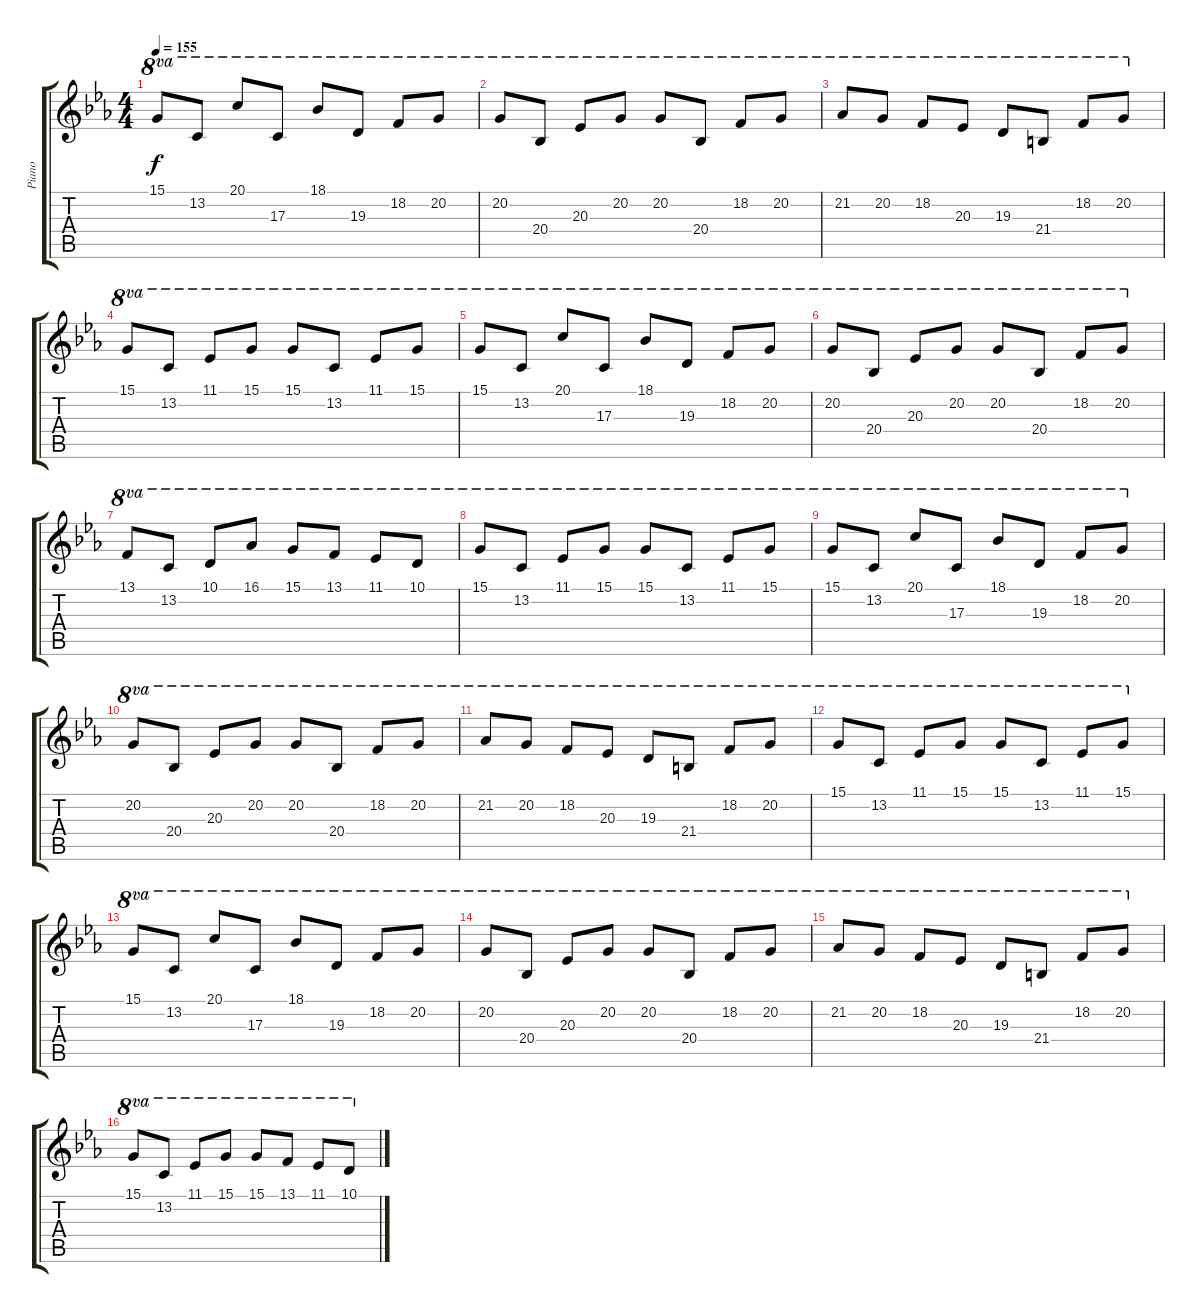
\track ("Piano" "Piano") {instrument electricgrandpiano}
\staff {score tabs}
\tuning (E4 B3 G3 D3 A2 E2) {hide}
\ts (4 4)
\tempo 155
\clef g2
\ks cminor
15.1.8{ot 8va dy f} 13.2.8{ot 8va} 20.1.8{ot 8va} 17.3.8{ot 8va} 18.1.8{ot 8va} 19.3.8{ot 8va} 18.2.8{ot 8va} 20.2.8{ot 8va} |
20.2.8{ot 8va} 20.4.8{ot 8va} 20.3.8{ot 8va} 20.2.8{ot 8va} 20.2.8{ot 8va} 20.4.8{ot 8va} 18.2.8{ot 8va} 20.2.8{ot 8va} |
21.2.8{ot 8va} 20.2.8{ot 8va} 18.2.8{ot 8va} 20.3.8{ot 8va} 19.3.8{ot 8va} 21.4.8{ot 8va} 18.2.8{ot 8va} 20.2.8{ot 8va} |
15.1.8{ot 8va} 13.2.8{ot 8va} 11.1.8{ot 8va} 15.1.8{ot 8va} 15.1.8{ot 8va} 13.2.8{ot 8va} 11.1.8{ot 8va} 15.1.8{ot 8va} |
15.1.8{ot 8va} 13.2.8{ot 8va} 20.1.8{ot 8va} 17.3.8{ot 8va} 18.1.8{ot 8va} 19.3.8{ot 8va} 18.2.8{ot 8va} 20.2.8{ot 8va} |
20.2.8{ot 8va} 20.4.8{ot 8va} 20.3.8{ot 8va} 20.2.8{ot 8va} 20.2.8{ot 8va} 20.4.8{ot 8va} 18.2.8{ot 8va} 20.2.8{ot 8va} |
13.1.8{ot 8va} 13.2.8{ot 8va} 10.1.8{ot 8va} 16.1.8{ot 8va} 15.1.8{ot 8va} 13.1.8{ot 8va} 11.1.8{ot 8va} 10.1.8{ot 8va} |
15.1.8{ot 8va} 13.2.8{ot 8va} 11.1.8{ot 8va} 15.1.8{ot 8va} 15.1.8{ot 8va} 13.2.8{ot 8va} 11.1.8{ot 8va} 15.1.8{ot 8va} |
15.1.8{ot 8va} 13.2.8{ot 8va} 20.1.8{ot 8va} 17.3.8{ot 8va} 18.1.8{ot 8va} 19.3.8{ot 8va} 18.2.8{ot 8va} 20.2.8{ot 8va} |
20.2.8{ot 8va} 20.4.8{ot 8va} 20.3.8{ot 8va} 20.2.8{ot 8va} 20.2.8{ot 8va} 20.4.8{ot 8va} 18.2.8{ot 8va} 20.2.8{ot 8va} |
21.2.8{ot 8va} 20.2.8{ot 8va} 18.2.8{ot 8va} 20.3.8{ot 8va} 19.3.8{ot 8va} 21.4.8{ot 8va} 18.2.8{ot 8va} 20.2.8{ot 8va} |
15.1.8{ot 8va} 13.2.8{ot 8va} 11.1.8{ot 8va} 15.1.8{ot 8va} 15.1.8{ot 8va} 13.2.8{ot 8va} 11.1.8{ot 8va} 15.1.8{ot 8va} |
15.1.8{ot 8va} 13.2.8{ot 8va} 20.1.8{ot 8va} 17.3.8{ot 8va} 18.1.8{ot 8va} 19.3.8{ot 8va} 18.2.8{ot 8va} 20.2.8{ot 8va} |
20.2.8{ot 8va} 20.4.8{ot 8va} 20.3.8{ot 8va} 20.2.8{ot 8va} 20.2.8{ot 8va} 20.4.8{ot 8va} 18.2.8{ot 8va} 20.2.8{ot 8va} |
21.2.8{ot 8va} 20.2.8{ot 8va} 18.2.8{ot 8va} 20.3.8{ot 8va} 19.3.8{ot 8va} 21.4.8{ot 8va} 18.2.8{ot 8va} 20.2.8{ot 8va} |
15.1.8{ot 8va} 13.2.8{ot 8va} 11.1.8{ot 8va} 15.1.8{ot 8va} 15.1.8{ot 8va} 13.1.8{ot 8va} 11.1.8{ot 8va} 10.1.8{ot 8va}
